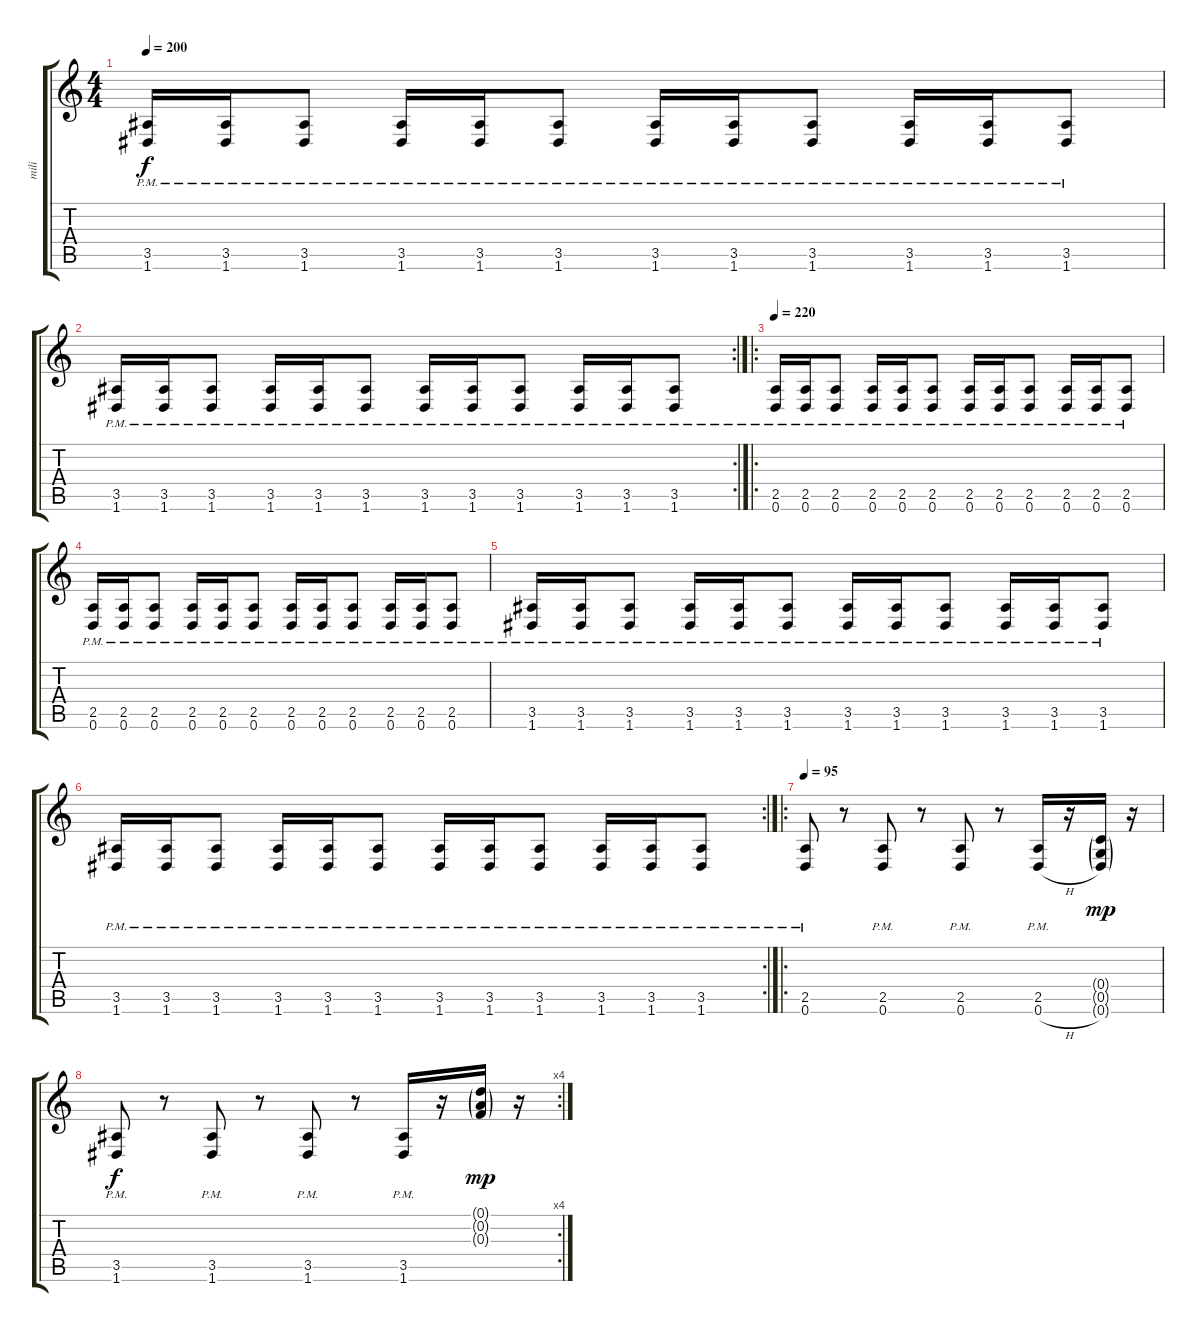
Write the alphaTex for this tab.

\track ("mili" "mili") {instrument distortionguitar}
\staff {score tabs}
\tuning (D4 A3 F3 C3 G2 D2) {hide}
\ts (4 4)
\tempo 200
\clef g2
\ks c
(3.5 1.6{pm}).16{dy f} (3.5 1.6{pm}).16 (3.5 1.6{pm}).8 (3.5 1.6{pm}).16 (3.5 1.6{pm}).16 (3.5 1.6{pm}).8 (3.5 1.6{pm}).16 (3.5 1.6{pm}).16 (3.5 1.6{pm}).8 (3.5 1.6{pm}).16 (3.5 1.6{pm}).16 (3.5 1.6{pm}).8 |
\rc 2
(3.5 1.6{pm}).16 (3.5 1.6{pm}).16 (3.5 1.6{pm}).8 (3.5 1.6{pm}).16 (3.5 1.6{pm}).16 (3.5 1.6{pm}).8 (3.5 1.6{pm}).16 (3.5 1.6{pm}).16 (3.5 1.6{pm}).8 (3.5 1.6{pm}).16 (3.5 1.6{pm}).16 (3.5 1.6{pm}).8 |
\ro
\tempo 220
(2.5 0.6{pm}).16 (2.5 0.6{pm}).16 (2.5 0.6{pm}).8 (2.5 0.6{pm}).16 (2.5 0.6{pm}).16 (2.5 0.6{pm}).8 (2.5 0.6{pm}).16 (2.5 0.6{pm}).16 (2.5 0.6{pm}).8 (2.5 0.6{pm}).16 (2.5 0.6{pm}).16 (2.5 0.6{pm}).8 |
(2.5 0.6{pm}).16 (2.5 0.6{pm}).16 (2.5 0.6{pm}).8 (2.5 0.6{pm}).16 (2.5 0.6{pm}).16 (2.5 0.6{pm}).8 (2.5 0.6{pm}).16 (2.5 0.6{pm}).16 (2.5 0.6{pm}).8 (2.5 0.6{pm}).16 (2.5 0.6{pm}).16 (2.5 0.6{pm}).8 |
(3.5 1.6{pm}).16 (3.5 1.6{pm}).16 (3.5 1.6{pm}).8 (3.5 1.6{pm}).16 (3.5 1.6{pm}).16 (3.5 1.6{pm}).8 (3.5 1.6{pm}).16 (3.5 1.6{pm}).16 (3.5 1.6{pm}).8 (3.5 1.6{pm}).16 (3.5 1.6{pm}).16 (3.5 1.6{pm}).8 |
\rc 2
(3.5 1.6{pm}).16 (3.5 1.6{pm}).16 (3.5 1.6{pm}).8 (3.5 1.6{pm}).16 (3.5 1.6{pm}).16 (3.5 1.6{pm}).8 (3.5 1.6{pm}).16 (3.5 1.6{pm}).16 (3.5 1.6{pm}).8 (3.5 1.6{pm}).16 (3.5 1.6{pm}).16 (3.5 1.6{pm}).8 |
\ro
\tempo 95
(2.5{pm} 0.6{pm}).8 r.8 (2.5{pm} 0.6{pm}).8 r.8 (2.5{pm} 0.6{pm}).8 r.8 (2.5{pm} 0.6{h pm}).16 r.16 (0.4{g} 0.5{g} 0.6{g}).16{dy mp} r.16 |
\rc 4
(3.5{pm} 1.6{pm}).8{dy f} r.8 (3.5{pm} 1.6{pm}).8 r.8 (3.5{pm} 1.6{pm}).8 r.8 (3.5{pm} 1.6{pm}).16 r.16 (0.1{g} 0.2{g} 0.3{g}).16{dy mp} r.16
